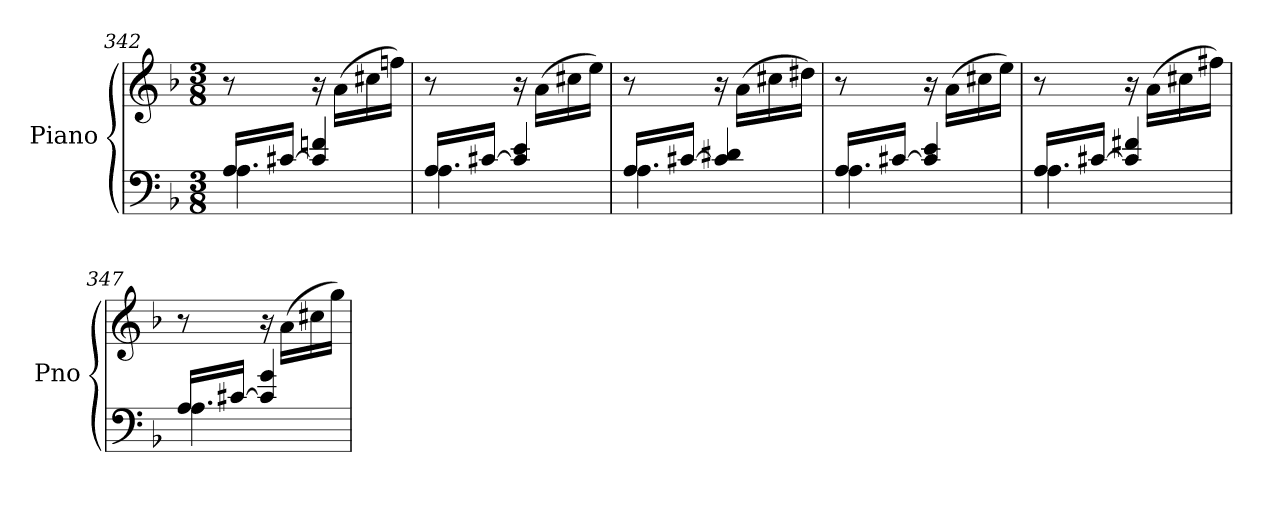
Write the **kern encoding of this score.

**kern	**kern	**dynam
*part1	*part1	*part1
*staff2	*staff1	*staff1/2
*I"Piano	*	*
*I'Pno	*	*
!!LO:PB:g=z
*clefF4	*clefG2	*
*k[b-]	*k[b-]	*
*M3/8	*M3/8	*
=342	=342	=342
*^	*	*
16A/LL	4.A\	8r	.
[16c#X/JJ	.	.	.
4c#/] 4fn/	.	16r	.
.	.	(>16a\LL	.
.	.	16cc#X\	.
.	.	16ffn\JJ)	.
=343	=343	=343	=343
16A/LL	4.A\	8r	.
[16c#X/JJ	.	.	.
4c#/] 4e/	.	16r	.
!	!	!	!LO:DY:b
.	.	(>16a\LL	other-dynamics
.	.	16cc#X\	.
.	.	16ee\JJ)	.
=344	=344	=344	=344
16A/LL	4.A\	8r	.
[16c#X/JJ	.	.	.
4c#/] 4d#X/	.	16r	.
.	.	(>16a\LL	.
.	.	16cc#X\	.
.	.	16dd#X\JJ)	.
=345	=345	=345	=345
16A/LL	4.A\	8r	.
[16c#X/JJ	.	.	.
4c#/] 4e/	.	16r	.
.	.	(>16a\LL	.
.	.	16cc#X\	.
.	.	16ee\JJ)	.
!!LO:PB:g=z
=346	=346	=346	=346
16A/LL	4.A\	8r	.
[16c#X/JJ	.	.	.
4c#/] 4f#X/	.	16r	.
.	.	(>16a\LL	.
.	.	16cc#X\	.
.	.	16ff#X\JJ)	.
=347	=347	=347	=347
16A/LL	4.A\	8r	.
[16c#X/JJ	.	.	.
4c#/] 4g/	.	16r	.
!	!	!	!LO:DY:b
.	.	(>16a\LL	other-dynamics
.	.	16cc#X\	.
.	.	16gg\JJ)	.
*v	*v	*	*
=	=	=
*-	*-	*-
